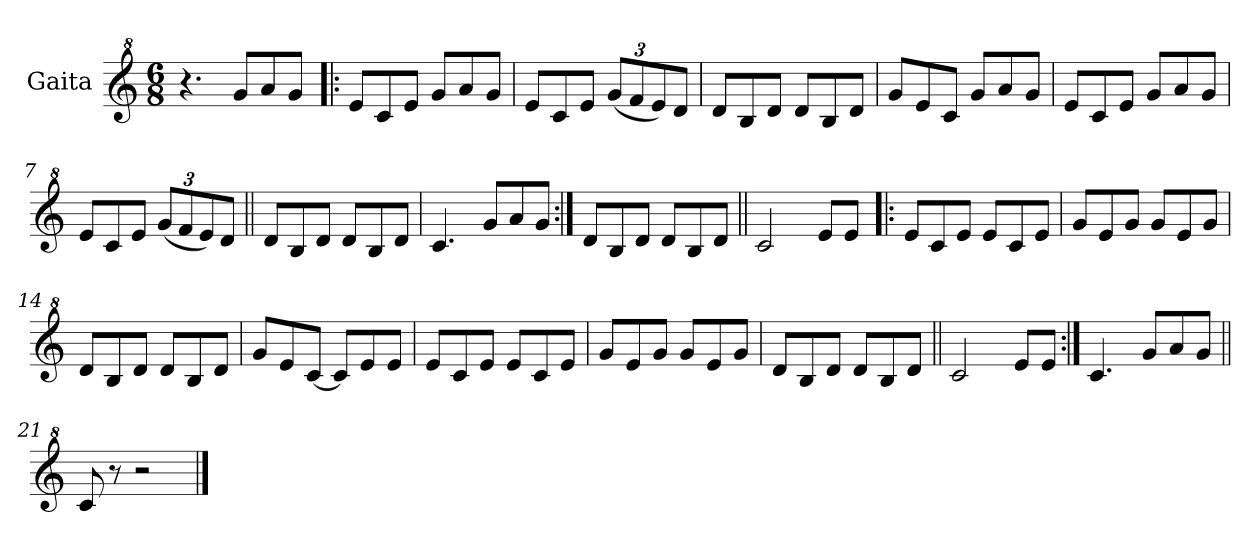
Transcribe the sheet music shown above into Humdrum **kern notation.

**kern
*part1
*staff1
*I"Gaita
*clefG^2
*k[]
*M6/8
*MM195
=1
4.r
8gg/L
8aa/
8gg/J
=2!|:
8ee/L
8cc/
8ee/J
8gg/L
8aa/
8gg/J
=3
8ee/L
8cc/
8ee/J
*Xbrackettup
(12gg/L
12ff/
12ee/)
8dd/J
=4
8dd/L
8b/
8dd/J
8dd/L
8b/
8dd/J
=5
8gg/L
8ee/
8cc/J
8gg/L
8aa/
8gg/J
=6
8ee/L
8cc/
8ee/J
8gg/L
8aa/
8gg/J
!!LO:LB:g=z
=7
8ee/L
8cc/
8ee/J
(12gg/L
12ff/
12ee/)
8dd/J
=8||
8dd/L
8b/
8dd/J
8dd/L
8b/
8dd/J
=9
4.cc/
8gg/L
8aa/
8gg/J
=10:|!
8dd/L
8b/
8dd/J
8dd/L
8b/
8dd/J
=11||
2cc/
8ee/L
8ee/J
=12!|:
8ee/L
8cc/
8ee/J
8ee/L
8cc/
8ee/J
=13
8gg/L
8ee/
8gg/J
8gg/L
8ee/
8gg/J
!!LO:LB:g=z
=14
8dd/L
8b/
8dd/J
8dd/L
8b/
8dd/J
=15
8gg/L
8ee/
[8cc/J
8cc/L]
8ee/
8ee/J
=16
8ee/L
8cc/
8ee/J
8ee/L
8cc/
8ee/J
=17
8gg/L
8ee/
8gg/J
8gg/L
8ee/
8gg/J
=18
8dd/L
8b/
8dd/J
8dd/L
8b/
8dd/J
=19||
2cc/
8ee/L
8ee/J
=20:|!
4.cc/
8gg/L
8aa/
8gg/J
!!LO:LB:g=z
=21||
8cc/
8r
2r
==
*-
